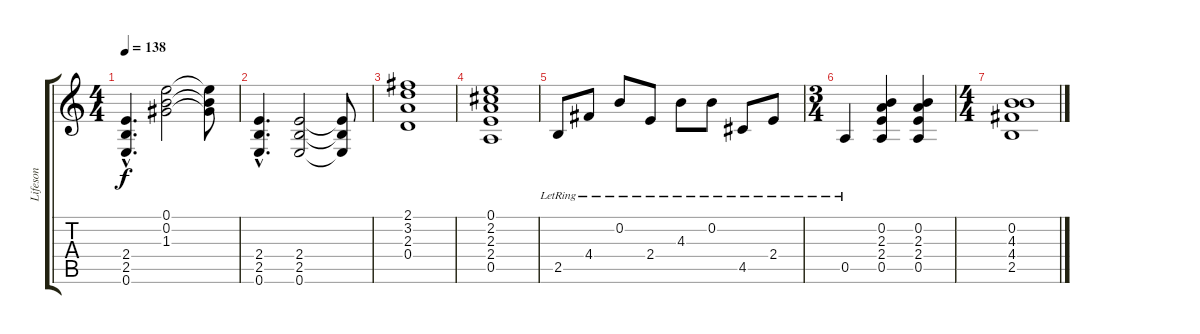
\track ("Lifeson" "Lifeson") {instrument electricguitarclean}
\staff {score tabs}
\tuning (E4 B3 G3 D3 A2 E2) {hide}
\ts (4 4)
\tempo 138
\clef g2
\ks c
(2.4{hac} 2.5{hac} 0.6{hac}).4{d dy f} (0.1 0.2 1.3).2 (0.1{t} 0.2{t} 1.3{t}).8 |
(2.4{hac} 2.5{hac} 0.6{hac}).4{d} (2.4 2.5 0.6).2 (2.4{t} 2.5{t} 0.6{t}).8 |
(2.1 3.2 2.3 0.4).1 |
(0.1 2.2 2.3 2.4 0.5).1 |
2.5{lr}.8 4.4{lr}.8 0.2{lr}.8 2.4{lr}.8 4.3{lr}.8 0.2{lr}.8 4.5{lr}.8 2.4{lr}.8 |
\ts (3 4)
0.5{lr}.4{txt ""} (0.2 2.3 2.4 0.5).4 (0.2 2.3 2.4 0.5).4 |
\ts (4 4)
(0.2 4.3 4.4 2.5).1
